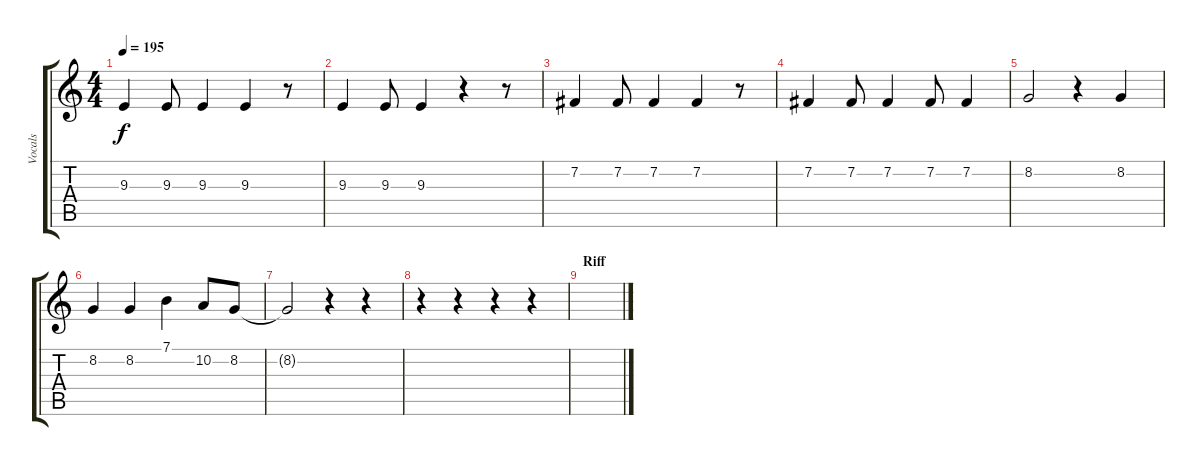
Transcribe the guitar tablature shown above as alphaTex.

\track ("Vocals" "Vocals") {instrument frenchhorn}
\staff {score tabs}
\tuning (E4 B3 G3 D3 A2 E2) {hide}
\ts (4 4)
\tempo 195
\clef g2
\ks c
9.3.4{dy f} 9.3.8 9.3.4 9.3.4 r.8 |
9.3.4 9.3.8 9.3.4 r.4 r.8 |
7.2.4 7.2.8 7.2.4 7.2.4 r.8 |
7.2.4 7.2.8 7.2.4 7.2.8 7.2.4 |
8.2.2 r.4 8.2.4 |
8.2.4 8.2.4 7.1.4 10.2.8 8.2.8 |
8.2{t}.2 r.4 r.4 |
r.4 r.4 r.4 r.4 |
\section ("" "Riff")
